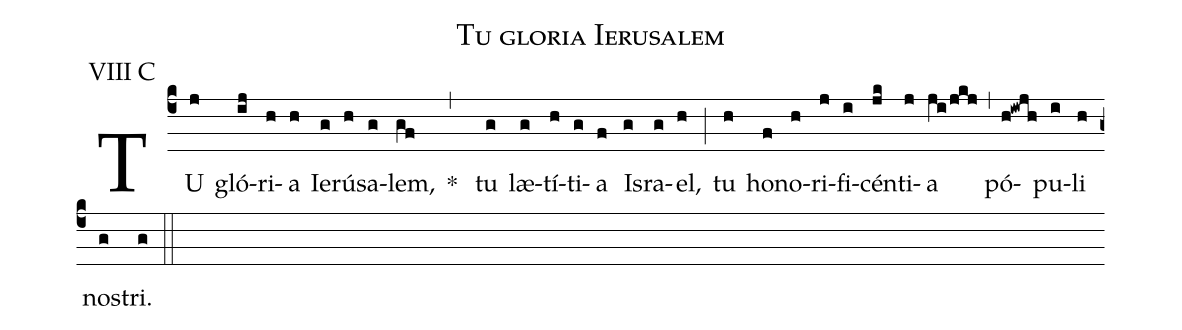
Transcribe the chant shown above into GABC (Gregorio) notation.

name: Tu gloria Ierusalem;
annotation: VIII C;
mode: 8;
%%
(c4)
TU(j) gló(ij)ri(h)a(h) Ie(g)rú(h)sa(g)lem,(gf) * (,)
tu(g) læ(g)tí(h)ti(g)a(f) Is(g)ra(g)el,(h) (;)
tu(h) ho(f)no(h)ri(j)fi(i)cén(jk)ti(j)a(ji/jkj) (,)
pó(h!iwjh)pu(i)li(h) nos(g)tri.(g) (::)
